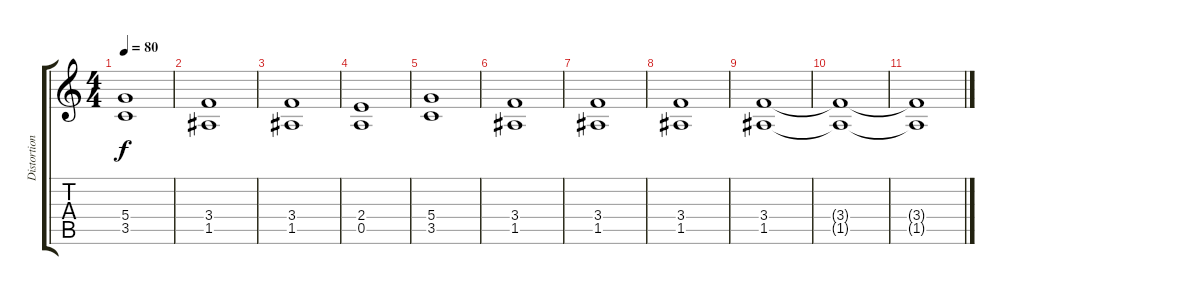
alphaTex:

\track ("Distortion" "Distortion") {instrument distortionguitar}
\staff {score tabs}
\tuning (E4 B3 G3 D3 A2 E2) {hide}
\ts (4 4)
\tempo 80
\clef g2
\ks c
(5.4 3.5).1{dy f} |
(3.4 1.5).1 |
(3.4 1.5).1 |
(2.4 0.5).1 |
(5.4 3.5).1 |
(3.4 1.5).1 |
(3.4 1.5).1 |
(3.4 1.5).1 |
(3.4 1.5).1 |
(3.4{t} 1.5{t}).1 |
(3.4{t} 1.5{t}).1
